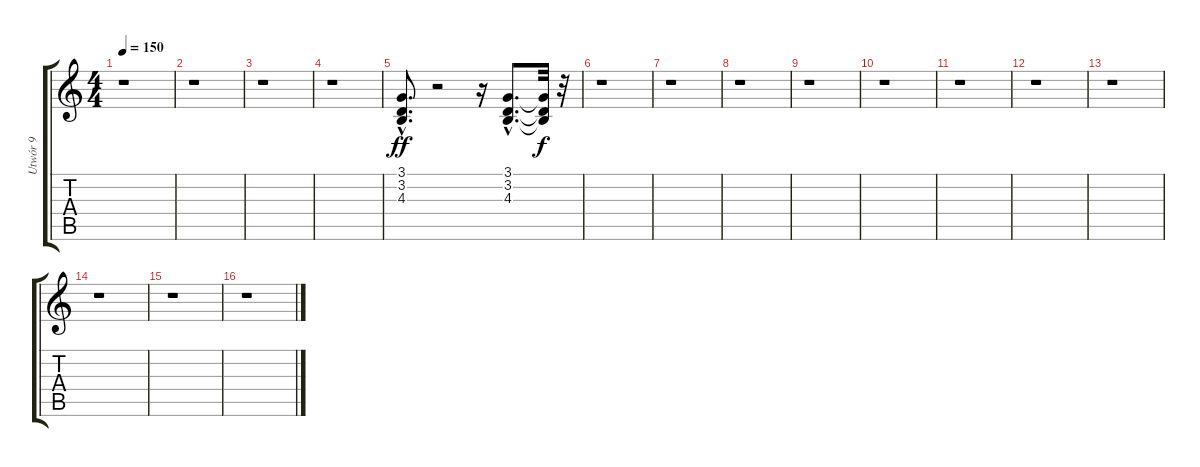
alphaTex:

\track ("Utwór 9" "Utwór 9") {instrument brasssection}
\staff {score tabs}
\tuning (E4 B3 G3 D3 A2 E2) {hide}
\ts (4 4)
\tempo 150
\clef g2
\ks c
r.1{dy f} |
r.1 |
r.1 |
r.1 |
(3.1{hac} 3.2{hac} 4.3{hac}).8{d dy ff} r.2 r.16 (3.1{hac} 3.2{hac} 4.3{hac}).8{d} (3.1{t} 3.2{t} 4.3{t}).32{dy f} r.32 |
r.1 |
r.1 |
r.1 |
r.1 |
r.1 |
r.1 |
r.1 |
r.1 |
r.1 |
r.1 |
r.1
